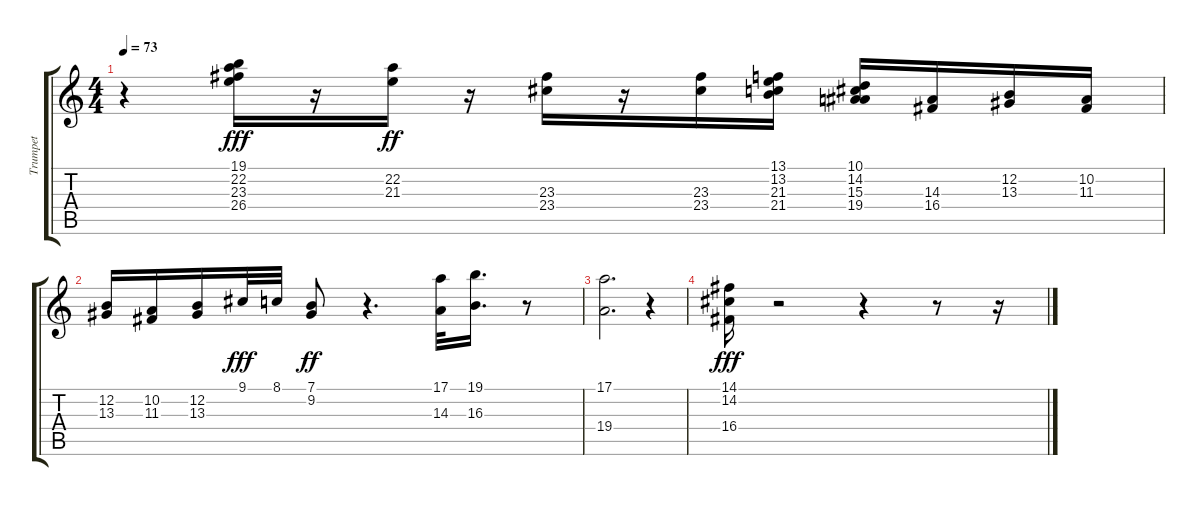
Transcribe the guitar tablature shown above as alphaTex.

\track ("Trumpet" "Trumpet") {instrument trumpet}
\staff {score tabs}
\tuning (E4 B3 G3 D3 A2 E2) {hide}
\ts (4 4)
\tempo 73
\clef g2
\ks c
r.4{dy f} (19.1 22.2 23.3 26.4).16{dy fff} r.16 (22.2 21.3).16{dy ff} r.16 (23.3 23.4).16 r.16 (23.3 23.4).16 (13.1 13.2 21.3 21.4).16 (10.1 14.2 15.3 19.4).16 (14.3 16.4).16 (12.2 13.3).16 (10.2 11.3).16 |
(12.2 13.3).16 (10.2 11.3).16 (12.2 13.3).16 9.1.32{dy fff} 8.1.32 (7.1 9.2).8{dy ff} r.4{d} (17.1 14.3).32 (19.1 16.3).16{d} r.8 |
(17.1 19.4).2{d} r.4 |
(14.1 14.2 16.4).16{dy fff} r.2 r.4 r.8 r.16
